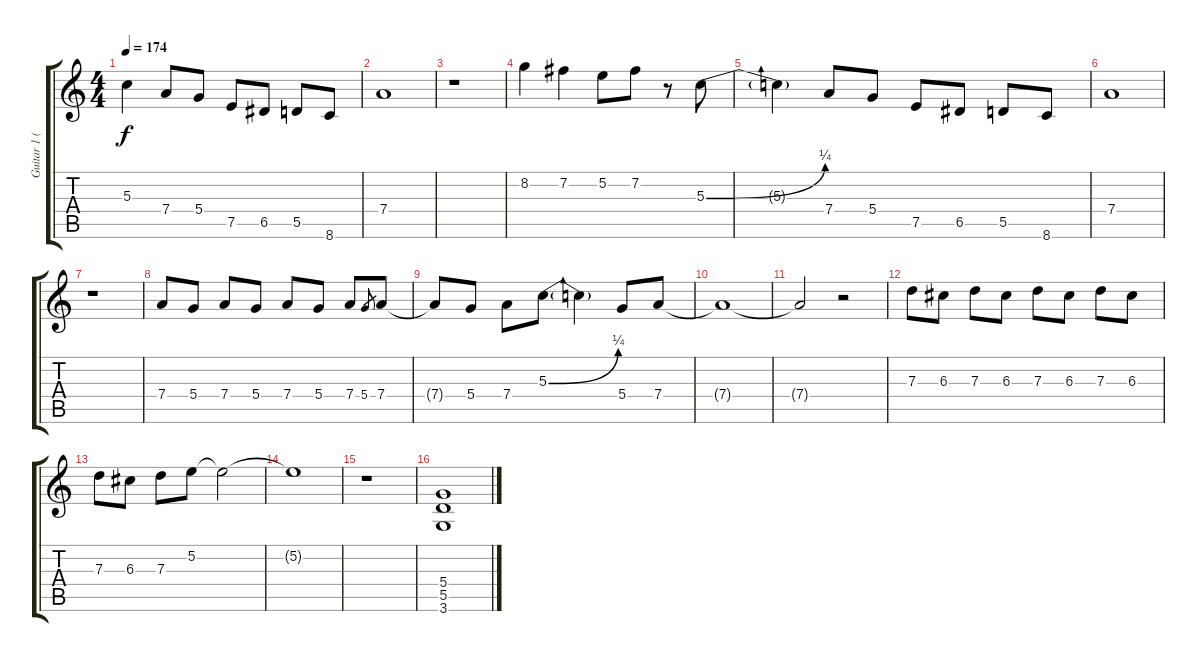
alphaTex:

\track ("Guitar 1 (Light Dist.)" "Guitar 1 (") {instrument distortionguitar}
\staff {score tabs}
\tuning (E4 B3 G3 D3 A2 E2) {hide}
\ts (4 4)
\tempo 174
\clef g2
\ks c
5.3{t}.4{dy f} 7.4.8 5.4.8 7.5.8 6.5.8 5.5.8 8.6.8 |
7.4.1 |
r.1 |
8.2.4 7.2.4 5.2.8 7.2.8 r.8 5.3{be (bend 0 0 60 1)}.8 |
5.3{t}.4 7.4.8 5.4.8 7.5.8 6.5.8 5.5.8 8.6.8 |
7.4.1 |
r.1 |
7.4.8 5.4.8 7.4.8 5.4.8 7.4.8 5.4.8 7.4.8 5.4.8{gr} 7.4.8 |
7.4{t}.8 5.4.8 7.4.8 5.3{be (bend 0 0 60 1)}.8 5.3{t}.4 5.4.8 7.4.8 |
7.4{t}.1 |
7.4{t}.2 r.2 |
7.3.8 6.3.8 7.3.8 6.3.8 7.3.8 6.3.8 7.3.8 6.3.8 |
7.3.8 6.3.8 7.3.8 5.2.8 5.2{t}.2 |
5.2{t}.1 |
r.1 |
(5.4 5.5 3.6).1
